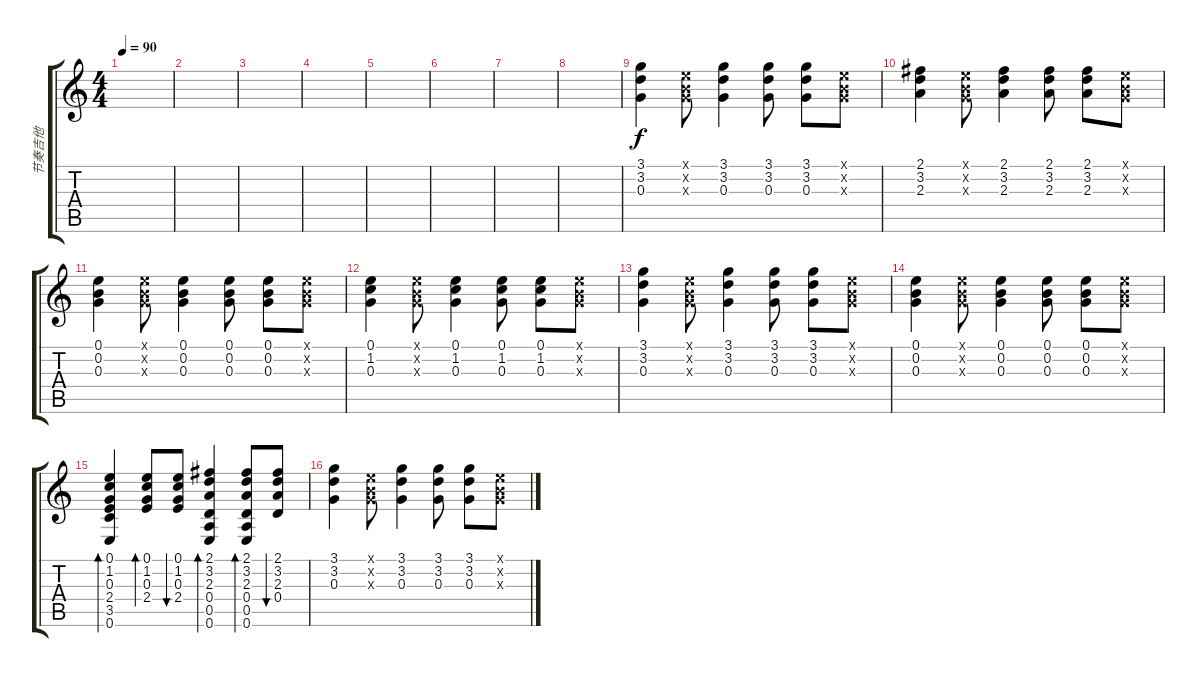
\track ("节奏吉他" "节奏吉他") {instrument acousticguitarsteel}
\staff {score tabs}
\tuning (E4 B3 G3 D3 A2 E2) {hide}
\ts (4 4)
\tempo 90
\clef g2
\ks c
|
|
|
|
|
|
|
|
(3.1 3.2 0.3).4 (0.1{x} 0.2{x} 0.3{x}).8 (3.1 3.2 0.3).4 (3.1 3.2 0.3).8 (3.1 3.2 0.3).8 (0.1{x} 0.2{x} 0.3{x}).8 |
(2.1 3.2 2.3).4 (0.1{x} 0.2{x} 0.3{x}).8 (2.1 3.2 2.3).4 (2.1 3.2 2.3).8 (2.1 3.2 2.3).8 (0.1{x} 0.2{x} 0.3{x}).8 |
(0.1 0.2 0.3).4 (0.1{x} 0.2{x} 0.3{x}).8 (0.1 0.2 0.3).4 (0.1 0.2 0.3).8 (0.1 0.2 0.3).8 (0.1{x} 0.2{x} 0.3{x}).8 |
(0.1 1.2 0.3).4 (0.1{x} 0.2{x} 0.3{x}).8 (0.1 1.2 0.3).4 (0.1 1.2 0.3).8 (0.1 1.2 0.3).8 (0.1{x} 0.2{x} 0.3{x}).8 |
(3.1 3.2 0.3).4 (0.1{x} 0.2{x} 0.3{x}).8 (3.1 3.2 0.3).4 (3.1 3.2 0.3).8 (3.1 3.2 0.3).8 (0.1{x} 0.2{x} 0.3{x}).8 |
(0.1 0.2 0.3).4 (0.1{x} 0.2{x} 0.3{x}).8 (0.1 0.2 0.3).4 (0.1 0.2 0.3).8 (0.1 0.2 0.3).8 (0.1{x} 0.2{x} 0.3{x}).8 |
(0.1 1.2 0.3 2.4 3.5 0.6).4{bd 30} (0.1 1.2 0.3 2.4).8{bd 30} (0.1 1.2 0.3 2.4).8{bu 30} (2.1 3.2 2.3 0.4 0.5 0.6).4{bd 30} (2.1 3.2 2.3 0.4 0.5 0.6).8{bd 30} (2.1 3.2 2.3 0.4).8{bu 30} |
(3.1 3.2 0.3).4 (0.1{x} 0.2{x} 0.3{x}).8 (3.1 3.2 0.3).4 (3.1 3.2 0.3).8 (3.1 3.2 0.3).8 (0.1{x} 0.2{x} 0.3{x}).8
